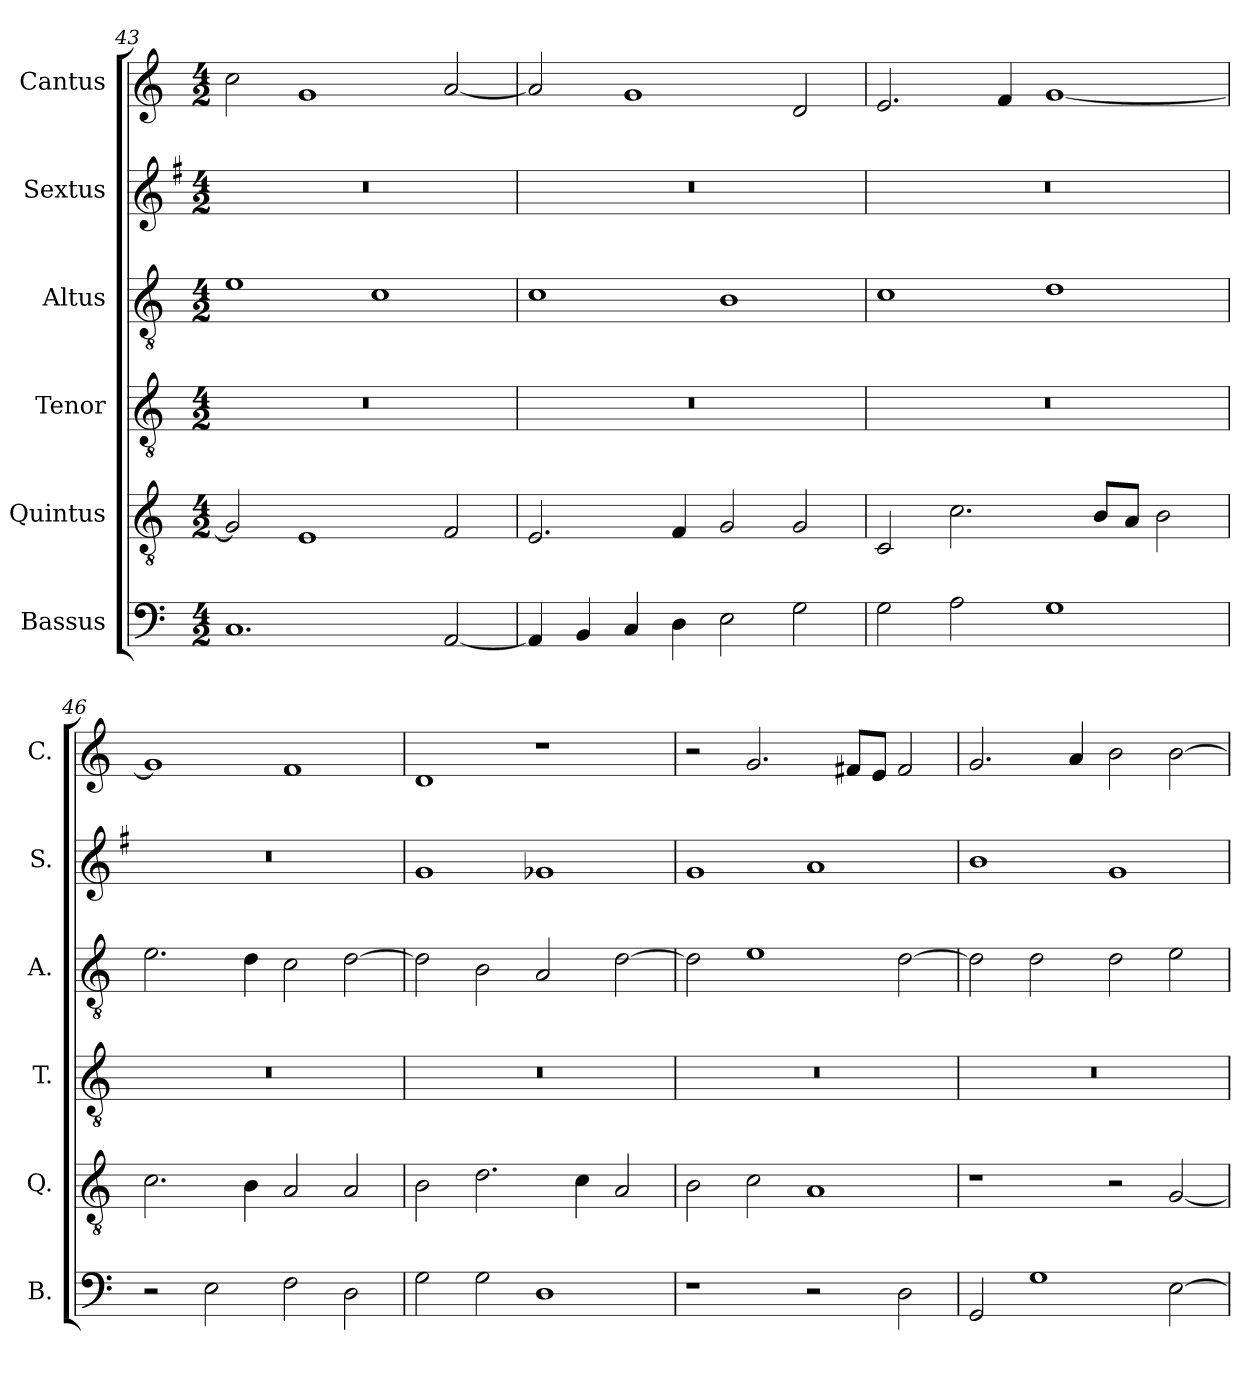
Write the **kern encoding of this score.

**kern	**kern	**kern	**kern	**kern	**kern
*part6	*part5	*part4	*part3	*part2	*part1
*staff6	*staff5	*staff4	*staff3	*staff2	*staff1
*I"Bassus	*I"Quintus	*I"Tenor	*I"Altus	*I"Sextus	*I"Cantus
*I'B.	*I'Q.	*I'T.	*I'A.	*I'S.	*I'C.
*clefF4	*clefGv2	*clefGv2	*clefGv2	*clefG2	*clefG2
*k[]	*k[]	*k[]	*k[]	*k[f#]	*k[]
*M4/2	*M4/2	*M4/2	*M4/2	*M4/2	*M4/2
=43	=43	=43	=43	=43	=43
1.C	2G/]	0r	1e	0r	2cc\
.	1E	.	.	.	1g
.	.	.	1c	.	.
[2AA/	2F/	.	.	.	[2a/
=44	=44	=44	=44	=44	=44
4AA/]	2.E/	0r	1c	0r	2a/]
4BB/	.	.	.	.	.
4C/	.	.	.	.	1g
4D\	4F/	.	.	.	.
2E\	2G/	.	1B	.	.
2G\	2G/	.	.	.	2d/
!!LO:LB:g=z
=45	=45	=45	=45	=45	=45
2G\	2C/	0r	1c	0r	2.e/
2A\	2.c\	.	.	.	.
.	.	.	.	.	4f/
1G	.	.	1d	.	[1g
.	8B/L	.	.	.	.
.	8A/J	.	.	.	.
.	2B\	.	.	.	.
=46	=46	=46	=46	=46	=46
2r	2.c\	0r	2.e\	0r	1g]
2E\	.	.	.	.	.
.	4B\	.	4d\	.	.
2F\	2A/	.	2c\	.	1f
2D\	2A/	.	[2d\	.	.
=47	=47	=47	=47	=47	=47
2G\	2B\	0r	2d\]	1g	1d
2G\	2.d\	.	2B\	.	.
1D	.	.	2A/	1g-X	1r
.	4c\	.	.	.	.
.	2A/	.	[2d\	.	.
=48	=48	=48	=48	=48	=48
1r	2B\	0r	2d\]	1g	2r
.	2c\	.	1e	.	2.g/
2r	1A	.	.	1a	.
.	.	.	.	.	8f#X/L
.	.	.	.	.	8e/J
2D\	.	.	[2d\	.	2f#/
=49	=49	=49	=49	=49	=49
2GG/	1r	0r	2d\]	1b	2.g/
1G	.	.	2d\	.	.
.	.	.	.	.	4a/
.	2r	.	2d\	1g	2b\
[2E\	[2G/	.	2e\	.	[2b\
=	=	=	=	=	=
*-	*-	*-	*-	*-	*-
